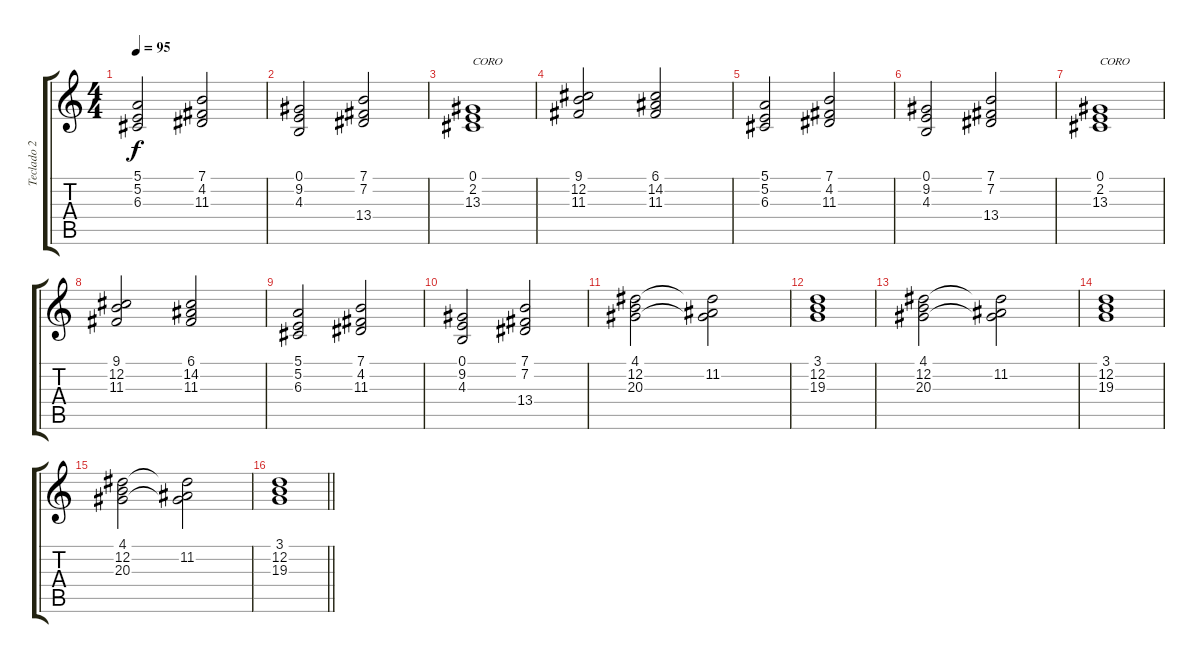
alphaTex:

\track ("Teclado 2" "Teclado 2") {instrument choiraahs}
\staff {score tabs}
\tuning (E4 B3 G3 D3 A2 E2) {hide}
\ts (4 4)
\tempo 95
\clef g2
\ks c
(5.1 5.2 6.3).2{dy f} (7.1 4.2 11.3).2 |
(0.1 9.2 4.3).2 (7.1 7.2 13.4).2 |
(0.1 2.2 13.3).1{txt "CORO"} |
(9.1 12.2 11.3).2 (6.1 14.2 11.3).2 |
(5.1 5.2 6.3).2 (7.1 4.2 11.3).2 |
(0.1 9.2 4.3).2 (7.1 7.2 13.4).2 |
(0.1 2.2 13.3).1{txt "CORO"} |
(9.1 12.2 11.3).2 (6.1 14.2 11.3).2 |
(5.1 5.2 6.3).2 (7.1 4.2 11.3).2 |
(0.1 9.2 4.3).2 (7.1 7.2 13.4).2 |
(4.1 12.2 20.3).2{instrument choiraahs} (4.1{t} 11.2 20.3{t}).2 |
(3.1 12.2 19.3).1 |
(4.1 12.2 20.3).2 (4.1{t} 11.2 20.3{t}).2 |
(3.1 12.2 19.3).1 |
(4.1 12.2 20.3).2 (4.1{t} 11.2 20.3{t}).2 |
\barLineRight lightlight
(3.1 12.2 19.3).1
